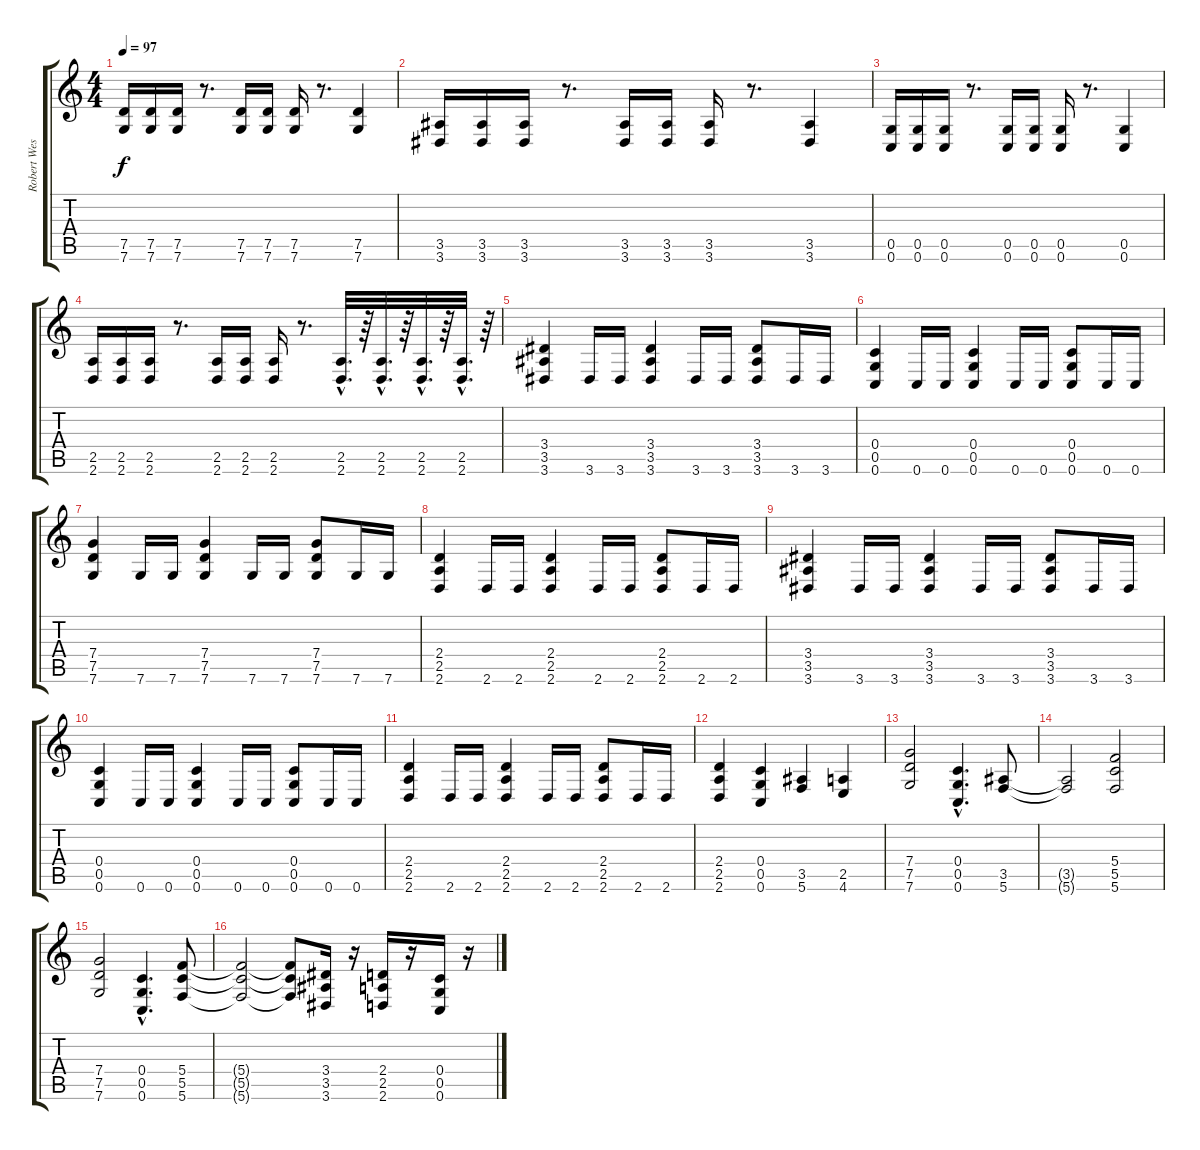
\track ("Robert Westerholt (Guitar)" "Robert Wes") {instrument distortionguitar}
\staff {score tabs}
\tuning (D4 A3 F3 C3 G2 C2) {hide}
\ts (4 4)
\tempo 97
\clef g2
\ks c
(7.5 7.6).16{dy f} (7.5 7.6).16 (7.5 7.6).16 r.8{d} (7.5 7.6).16 (7.5 7.6).16 (7.5 7.6).16 r.8{d} (7.5 7.6).4 |
(3.5 3.6).16 (3.5 3.6).16 (3.5 3.6).16 r.8{d} (3.5 3.6).16 (3.5 3.6).16 (3.5 3.6).16 r.8{d} (3.5 3.6).4 |
(0.5 0.6).16 (0.5 0.6).16 (0.5 0.6).16 r.8{d} (0.5 0.6).16 (0.5 0.6).16 (0.5 0.6).16 r.8{d} (0.5 0.6).4 |
(2.5 2.6).16 (2.5 2.6).16 (2.5 2.6).16 r.8{d} (2.5 2.6).16 (2.5 2.6).16 (2.5 2.6).16 r.8{d} (2.5{hac} 2.6{hac}).32{d} r.64 (2.5{hac} 2.6{hac}).32{d} r.64 (2.5{hac} 2.6{hac}).32{d} r.64 (2.5{hac} 2.6{hac}).32{d} r.64 |
(3.4 3.5 3.6).4 3.6.16 3.6.16 (3.4 3.5 3.6).4 3.6.16 3.6.16 (3.4 3.5 3.6).8 3.6.16 3.6.16 |
(0.4 0.5 0.6).4 0.6.16 0.6.16 (0.4 0.5 0.6).4 0.6.16 0.6.16 (0.4 0.5 0.6).8 0.6.16 0.6.16 |
(7.4 7.5 7.6).4 7.6.16 7.6.16 (7.4 7.5 7.6).4 7.6.16 7.6.16 (7.4 7.5 7.6).8 7.6.16 7.6.16 |
(2.4 2.5 2.6).4 2.6.16 2.6.16 (2.4 2.5 2.6).4 2.6.16 2.6.16 (2.4 2.5 2.6).8 2.6.16 2.6.16 |
(3.4 3.5 3.6).4 3.6.16 3.6.16 (3.4 3.5 3.6).4 3.6.16 3.6.16 (3.4 3.5 3.6).8 3.6.16 3.6.16 |
(0.4 0.5 0.6).4 0.6.16 0.6.16 (0.4 0.5 0.6).4 0.6.16 0.6.16 (0.4 0.5 0.6).8 0.6.16 0.6.16 |
(2.4 2.5 2.6).4 2.6.16 2.6.16 (2.4 2.5 2.6).4 2.6.16 2.6.16 (2.4 2.5 2.6).8 2.6.16 2.6.16 |
(2.4 2.5 2.6).4 (0.4 0.5 0.6).4 (3.5 5.6).4 (2.5 4.6).4 |
(7.4 7.5 7.6).2 (0.4{hac} 0.5{hac} 0.6{hac}).4{d} (3.5 5.6).8 |
(3.5{t} 5.6{t}).2 (5.4 5.5 5.6).2 |
(7.4 7.5 7.6).2 (0.4{hac} 0.5{hac} 0.6{hac}).4{d} (5.4 5.5 5.6).8 |
(5.4{t} 5.5{t} 5.6{t}).2 (5.4{t} 5.5{t} 5.6{t}).8 (3.4 3.5 3.6).16 r.16 (2.4 2.5 2.6).16 r.16 (0.4 0.5 0.6).16 r.16
